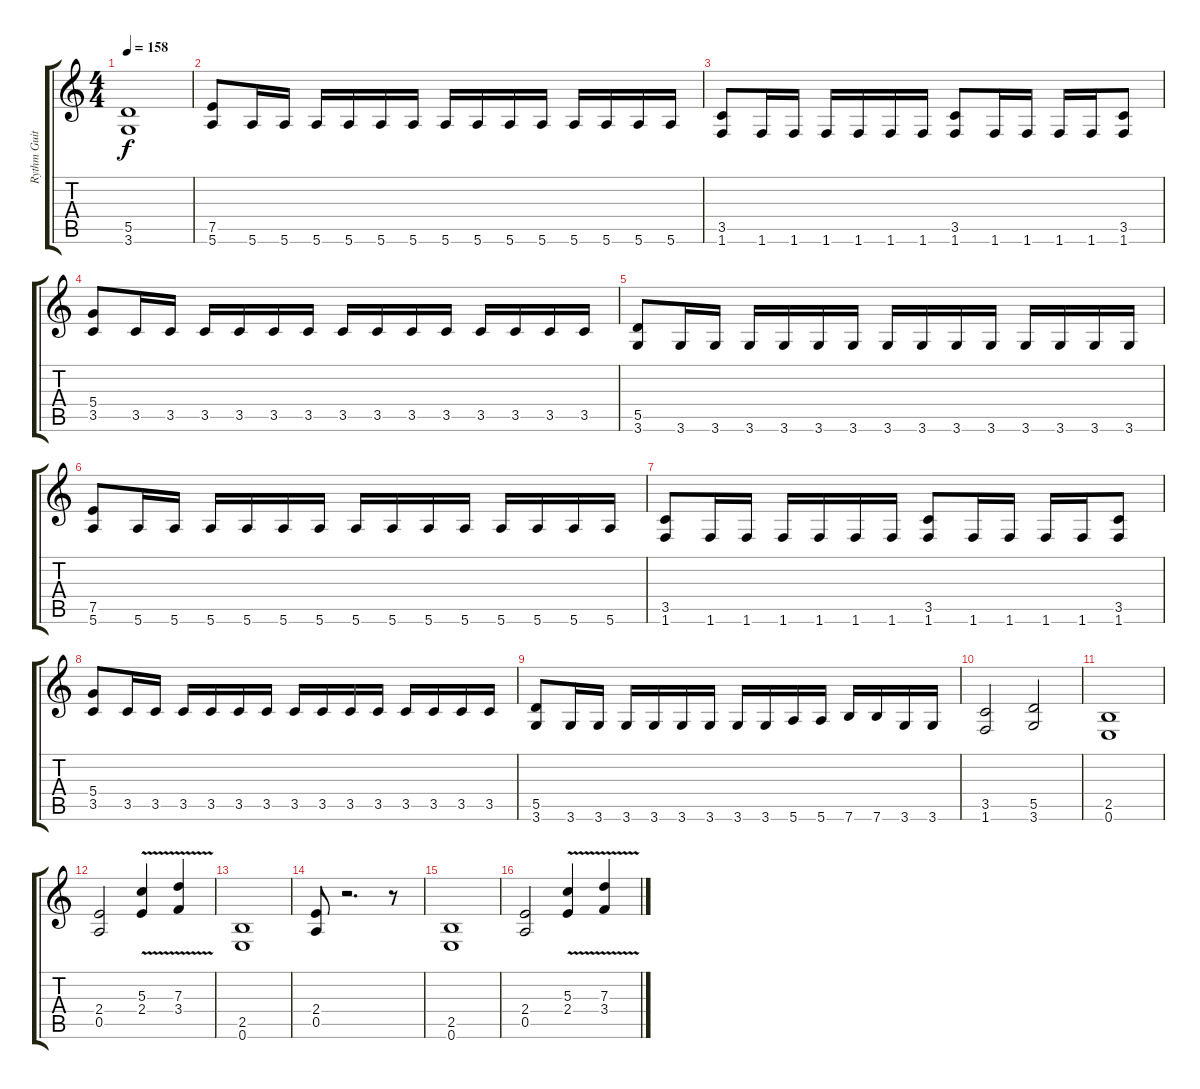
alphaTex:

\track ("Rythm Guitar" "Rythm Guit") {instrument distortionguitar}
\staff {score tabs}
\tuning (E4 B3 G3 D3 A2 E2) {hide}
\ts (4 4)
\tempo 158
\clef g2
\ks c
(5.5 3.6).1{dy f} |
(7.5 5.6).8 5.6.16 5.6.16 5.6.16 5.6.16 5.6.16 5.6.16 5.6.16 5.6.16 5.6.16 5.6.16 5.6.16 5.6.16 5.6.16 5.6.16 |
(3.5 1.6).8 1.6.16 1.6.16 1.6.16 1.6.16 1.6.16 1.6.16 (3.5 1.6).8 1.6.16 1.6.16 1.6.16 1.6.16 (3.5 1.6).8 |
(5.4 3.5).8 3.5.16 3.5.16 3.5.16 3.5.16 3.5.16 3.5.16 3.5.16 3.5.16 3.5.16 3.5.16 3.5.16 3.5.16 3.5.16 3.5.16 |
(5.5 3.6).8 3.6.16 3.6.16 3.6.16 3.6.16 3.6.16 3.6.16 3.6.16 3.6.16 3.6.16 3.6.16 3.6.16 3.6.16 3.6.16 3.6.16 |
(7.5 5.6).8 5.6.16 5.6.16 5.6.16 5.6.16 5.6.16 5.6.16 5.6.16 5.6.16 5.6.16 5.6.16 5.6.16 5.6.16 5.6.16 5.6.16 |
(3.5 1.6).8 1.6.16 1.6.16 1.6.16 1.6.16 1.6.16 1.6.16 (3.5 1.6).8 1.6.16 1.6.16 1.6.16 1.6.16 (3.5 1.6).8 |
(5.4 3.5).8 3.5.16 3.5.16 3.5.16 3.5.16 3.5.16 3.5.16 3.5.16 3.5.16 3.5.16 3.5.16 3.5.16 3.5.16 3.5.16 3.5.16 |
(5.5 3.6).8 3.6.16 3.6.16 3.6.16 3.6.16 3.6.16 3.6.16 3.6.16 3.6.16 5.6.16 5.6.16 7.6.16 7.6.16 3.6.16 3.6.16 |
(3.5 1.6).2 (5.5 3.6).2 |
(2.5 0.6).1 |
(2.4 0.5).2 (5.3{v} 2.4{v}).4 (7.3{v} 3.4{v}).4 |
(2.5 0.6).1 |
(2.4 0.5).8 r.2{d} r.8 |
(2.5 0.6).1 |
(2.4 0.5).2 (5.3{v} 2.4{v}).4 (7.3{v} 3.4{v}).4
